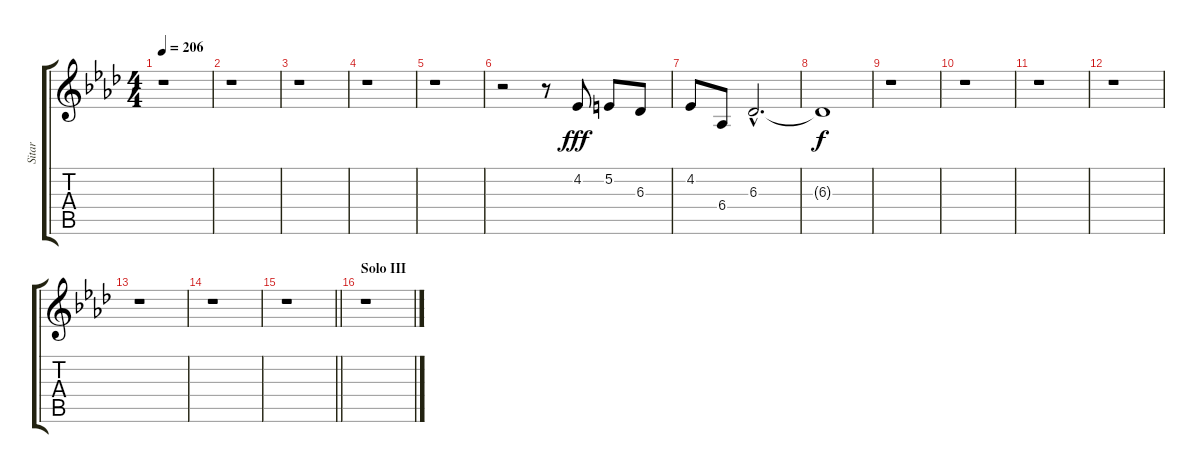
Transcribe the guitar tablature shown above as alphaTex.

\track ("Sitar" "Sitar") {instrument sitar}
\staff {score tabs}
\tuning (E4 B3 G3 D3 A2 E2) {hide}
\ts (4 4)
\tempo 206
\clef g2
\ks ab
r.1{dy f} |
r.1 |
r.1 |
r.1 |
r.1 |
r.2 r.8 4.2.8{dy fff} 5.2.8 6.3.8 |
4.2.8 6.4.8 6.3{hac}.2{d} |
6.3{t}.1{dy f} |
r.1 |
r.1 |
r.1 |
r.1 |
r.1 |
r.1 |
\barLineRight lightlight
r.1 |
\section ("" "Solo III")
r.1
